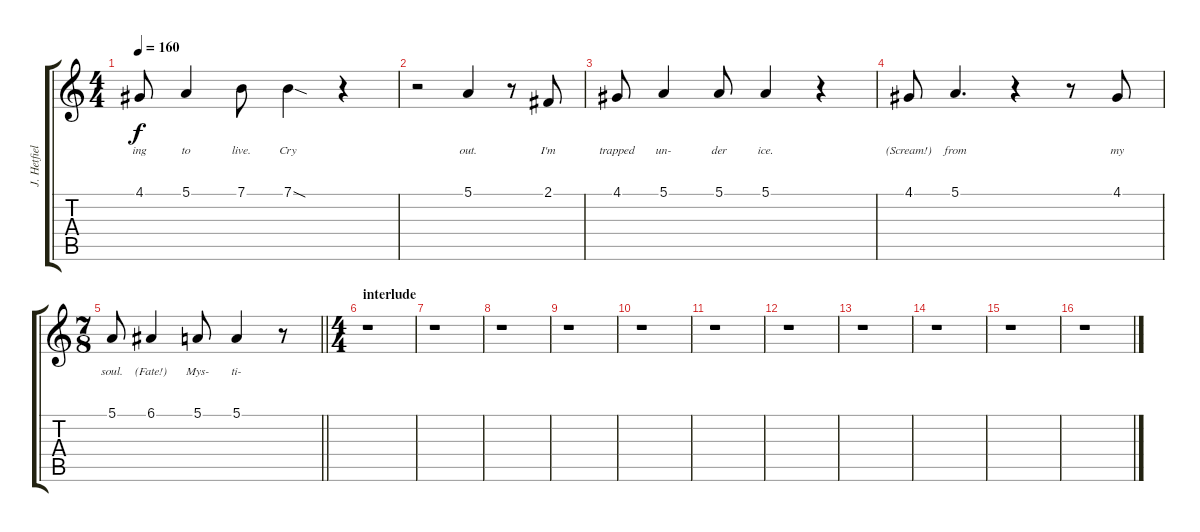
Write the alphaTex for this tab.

\track ("J. Hetfield - Vocals" "J. Hetfiel") {instrument altosax}
\staff {score tabs}
\tuning (E4 B3 G3 D3 A2 E2) {hide}
\ts (4 4)
\tempo 160
\clef g2
\ks c
4.1.8{lyrics (0 "ing") lyrics (1 "") lyrics (2 "") lyrics (3 "") lyrics (4 "") dy f} 5.1.4{lyrics (0 "to") lyrics (1 "") lyrics (2 "") lyrics (3 "") lyrics (4 "")} 7.1.8{lyrics (0 "live.") lyrics (1 "") lyrics (2 "") lyrics (3 "") lyrics (4 "")} 7.1{sod}.4{lyrics (0 "Cry") lyrics (1 "") lyrics (2 "") lyrics (3 "") lyrics (4 "")} r.4 |
r.2 5.1.4{lyrics (0 "out.") lyrics (1 "") lyrics (2 "") lyrics (3 "") lyrics (4 "")} r.8 2.1.8{lyrics (0 "I'm") lyrics (1 "") lyrics (2 "") lyrics (3 "") lyrics (4 "")} |
4.1.8{lyrics (0 "trapped") lyrics (1 "") lyrics (2 "") lyrics (3 "") lyrics (4 "")} 5.1.4{lyrics (0 "un-") lyrics (1 "") lyrics (2 "") lyrics (3 "") lyrics (4 "")} 5.1.8{lyrics (0 "der") lyrics (1 "") lyrics (2 "") lyrics (3 "") lyrics (4 "")} 5.1.4{lyrics (0 "ice.") lyrics (1 "") lyrics (2 "") lyrics (3 "") lyrics (4 "")} r.4 |
4.1.8{lyrics (0 "(Scream!)") lyrics (1 "") lyrics (2 "") lyrics (3 "") lyrics (4 "")} 5.1.4{d lyrics (0 "from") lyrics (1 "") lyrics (2 "") lyrics (3 "") lyrics (4 "")} r.4 r.8 4.1.8{lyrics (0 "my") lyrics (1 "") lyrics (2 "") lyrics (3 "") lyrics (4 "")} |
\ts (7 8)
\barLineRight lightlight
5.1.8{lyrics (0 "soul.") lyrics (1 "") lyrics (2 "") lyrics (3 "") lyrics (4 "")} 6.1.4{lyrics (0 "(Fate!)") lyrics (1 "") lyrics (2 "") lyrics (3 "") lyrics (4 "")} 5.1.8{lyrics (0 "Mys-") lyrics (1 "") lyrics (2 "") lyrics (3 "") lyrics (4 "")} 5.1.4{lyrics (0 "ti-") lyrics (1 "") lyrics (2 "") lyrics (3 "") lyrics (4 "")} r.8 |
\ts (4 4)
\section ("" "interlude")
r.1 |
r.1 |
r.1 |
r.1 |
r.1 |
r.1 |
r.1 |
r.1 |
r.1 |
r.1 |
r.1
